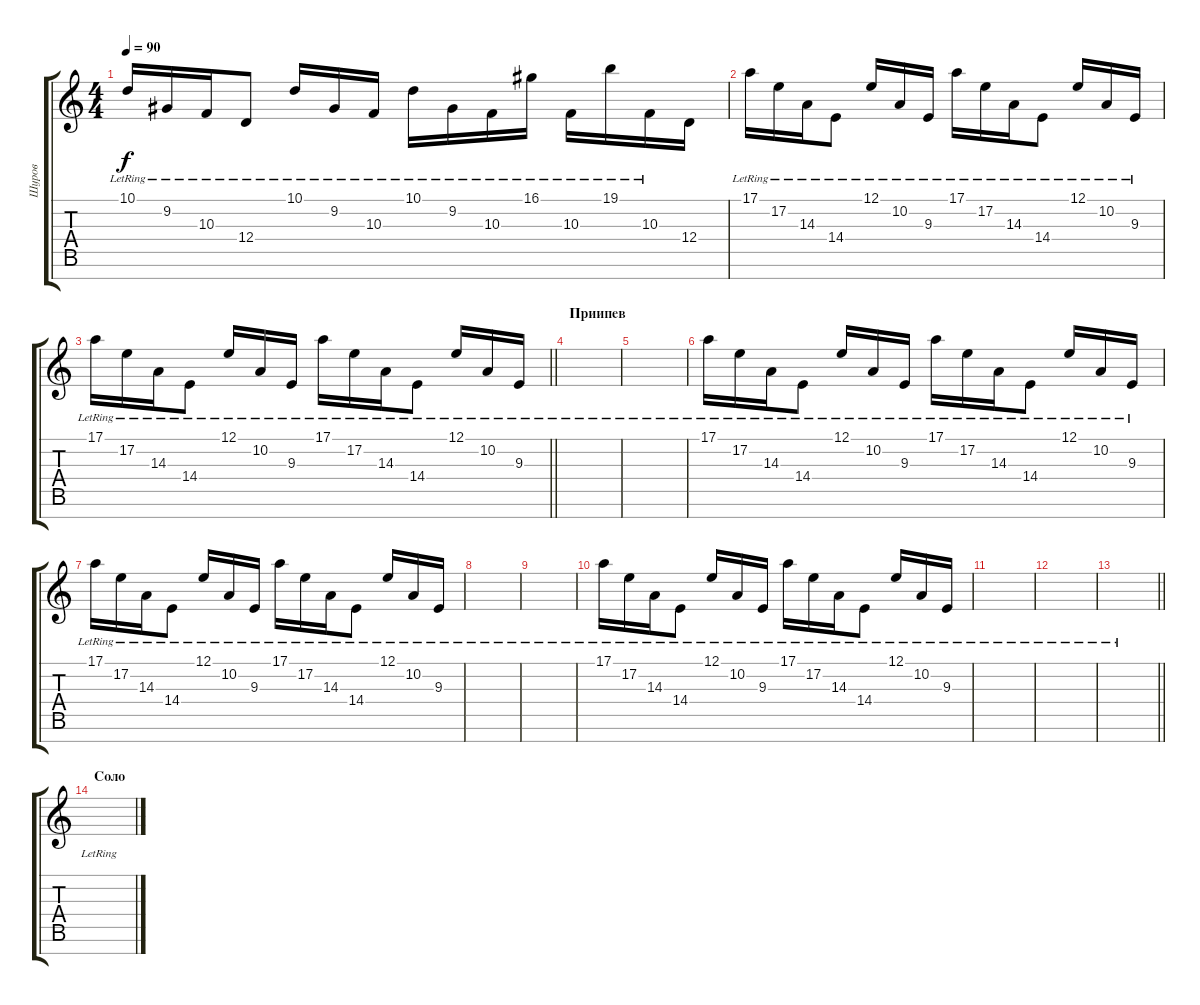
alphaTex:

\track ("Шуров" "Шуров") {instrument brightacousticpiano}
\staff {score tabs}
\tuning (E4 B3 G3 D3 A2 E2 B1) {hide}
\ts (4 4)
\tempo 90
\clef g2
\ks c
10.1{lr}.16{dy f} 9.2{lr}.16 10.3{lr}.16 12.4{lr}.8 10.1{lr}.16 9.2{lr}.16 10.3{lr}.16 10.1{lr}.16 9.2{lr}.16 10.3{lr}.16 16.1{lr}.16 10.3{lr}.16 19.1{lr}.16 10.3{lr}.16 12.4.16 |
17.1{lr}.16 17.2{lr}.16 14.3{lr}.16 14.4{lr}.8 12.1{lr}.16 10.2{lr}.16 9.3{lr}.16 17.1{lr}.16 17.2{lr}.16 14.3{lr}.16 14.4{lr}.8 12.1{lr}.16 10.2{lr}.16 9.3{lr}.16 |
\barLineRight lightlight
17.1{lr}.16 17.2{lr}.16 14.3{lr}.16 14.4{lr}.8 12.1{lr}.16 10.2{lr}.16 9.3{lr}.16 17.1{lr}.16 17.2{lr}.16 14.3{lr}.16 14.4{lr}.8 12.1{lr}.16 10.2{lr}.16 9.3{lr}.16 |
\section ("" "Приипев")
|
|
17.1{lr}.16 17.2{lr}.16 14.3{lr}.16 14.4{lr}.8 12.1{lr}.16 10.2{lr}.16 9.3{lr}.16 17.1{lr}.16 17.2{lr}.16 14.3{lr}.16 14.4{lr}.8 12.1{lr}.16 10.2{lr}.16 9.3{lr}.16 |
17.1{lr}.16 17.2{lr}.16 14.3{lr}.16 14.4{lr}.8 12.1{lr}.16 10.2{lr}.16 9.3{lr}.16 17.1{lr}.16 17.2{lr}.16 14.3{lr}.16 14.4{lr}.8 12.1{lr}.16 10.2{lr}.16 9.3{lr}.16 |
|
|
17.1{lr}.16 17.2{lr}.16 14.3{lr}.16 14.4{lr}.8 12.1{lr}.16 10.2{lr}.16 9.3{lr}.16 17.1{lr}.16 17.2{lr}.16 14.3{lr}.16 14.4{lr}.8 12.1{lr}.16 10.2{lr}.16 9.3{lr}.16 |
|
|
\barLineRight lightlight
|
\section ("" "Соло")
